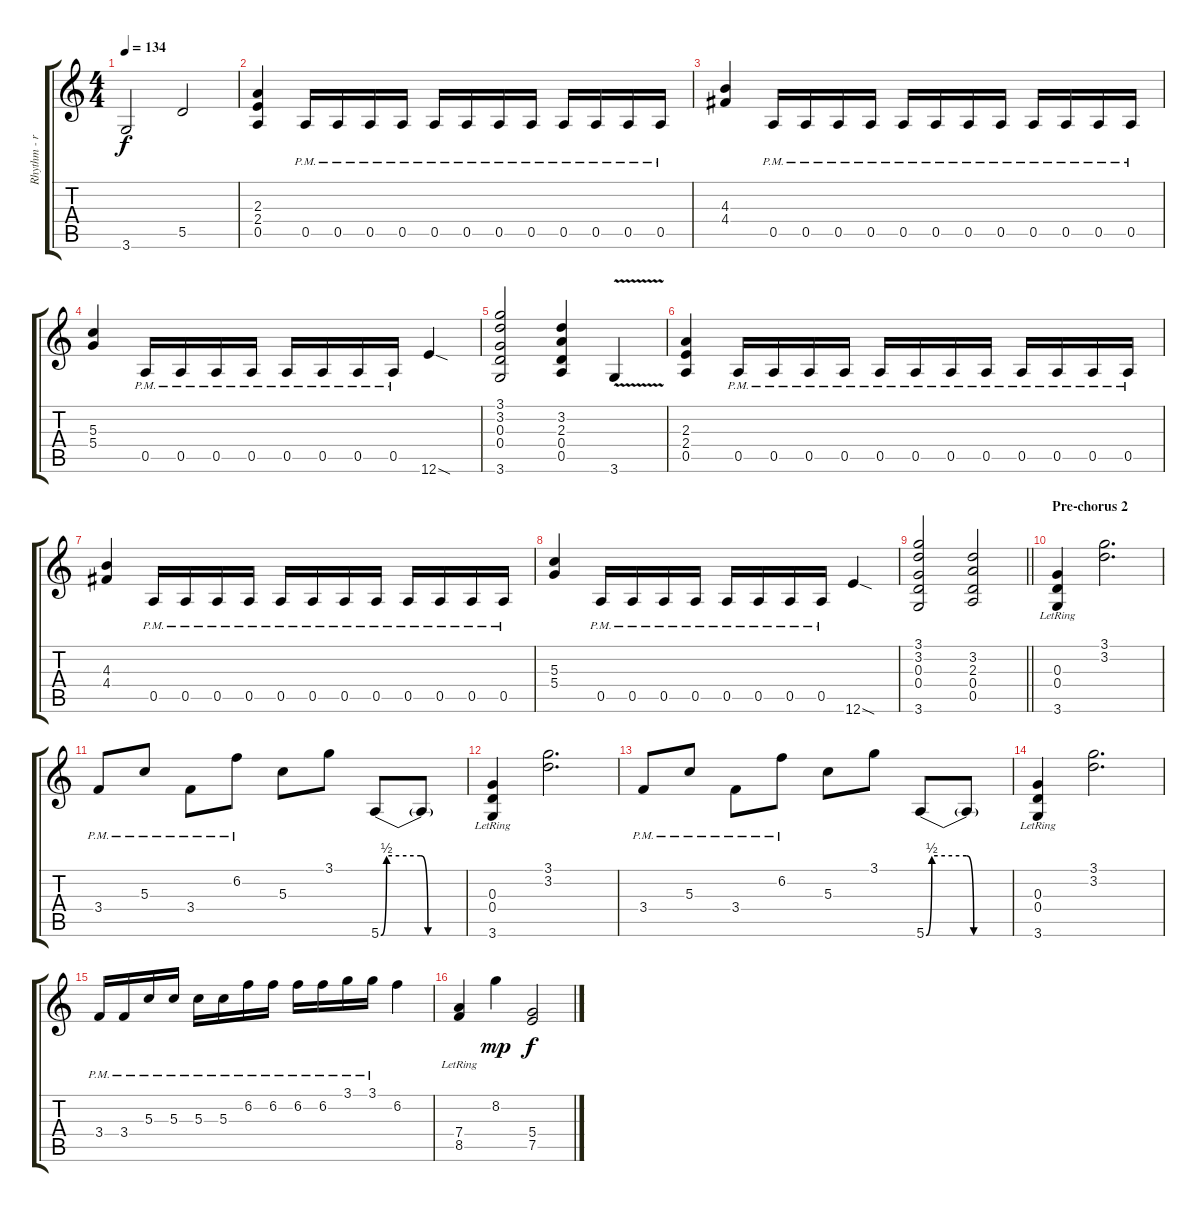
\track ("Rhythm - right" "Rhythm - r") {instrument distortionguitar}
\staff {score tabs}
\tuning (E4 B3 G3 D3 A2 E2) {hide}
\ts (4 4)
\tempo 134
\clef g2
\ks aminor
3.6.2{dy f} 5.5.2 |
(2.3 2.4 0.5).4 0.5{pm}.16 0.5{pm}.16 0.5{pm}.16 0.5{pm}.16 0.5{pm}.16 0.5{pm}.16 0.5{pm}.16 0.5{pm}.16 0.5{pm}.16 0.5{pm}.16 0.5{pm}.16 0.5{pm}.16 |
(4.3 4.4).4 0.5{pm}.16 0.5{pm}.16 0.5{pm}.16 0.5{pm}.16 0.5{pm}.16 0.5{pm}.16 0.5{pm}.16 0.5{pm}.16 0.5{pm}.16 0.5{pm}.16 0.5{pm}.16 0.5{pm}.16 |
(5.3 5.4).4 0.5{pm}.16 0.5{pm}.16 0.5{pm}.16 0.5{pm}.16 0.5{pm}.16 0.5{pm}.16 0.5{pm}.16 0.5{pm}.16 12.6{sod}.4 |
(3.1 3.2 0.3 0.4 3.6).2 (3.2 2.3 0.4 0.5).4 3.6{v}.4 |
(2.3 2.4 0.5).4 0.5{pm}.16 0.5{pm}.16 0.5{pm}.16 0.5{pm}.16 0.5{pm}.16 0.5{pm}.16 0.5{pm}.16 0.5{pm}.16 0.5{pm}.16 0.5{pm}.16 0.5{pm}.16 0.5{pm}.16 |
(4.3 4.4).4 0.5{pm}.16 0.5{pm}.16 0.5{pm}.16 0.5{pm}.16 0.5{pm}.16 0.5{pm}.16 0.5{pm}.16 0.5{pm}.16 0.5{pm}.16 0.5{pm}.16 0.5{pm}.16 0.5{pm}.16 |
(5.3 5.4).4 0.5{pm}.16 0.5{pm}.16 0.5{pm}.16 0.5{pm}.16 0.5{pm}.16 0.5{pm}.16 0.5{pm}.16 0.5{pm}.16 12.6{sod}.4 |
\barLineRight lightlight
(3.1 3.2 0.3 0.4 3.6).2 (3.2 2.3 0.4 0.5).2 |
\section ("" "Pre-chorus 2")
(0.3{lr} 0.4{lr} 3.6{lr}).4 (3.1 3.2).2{d} |
3.4{pm}.8 5.3{pm}.8 3.4{pm}.8 6.2{pm}.8 5.3.8 3.1.8 5.6{be (custom 0 0 4 2 28 2 33 0 60 0)}.8 5.6{t}.8 |
(0.3{lr} 0.4{lr} 3.6{lr}).4 (3.1 3.2).2{d} |
3.4{pm}.8 5.3{pm}.8 3.4{pm}.8 6.2{pm}.8 5.3.8 3.1.8 5.6{be (custom 0 0 4 2 28 2 33 0 60 0)}.8 5.6{t}.8 |
(0.3{lr} 0.4{lr} 3.6{lr}).4 (3.1 3.2).2{d} |
3.4{pm}.16 3.4{pm}.16 5.3{pm}.16 5.3{pm}.16 5.3{pm}.16 5.3{pm}.16 6.2{pm}.16 6.2{pm}.16 6.2{pm}.16 6.2{pm}.16 3.1{pm}.16 3.1{pm}.16 6.2.4 |
(7.4{lr} 8.5{lr}).4 8.2.4{dy mp} (5.4 7.5).2{dy f}
